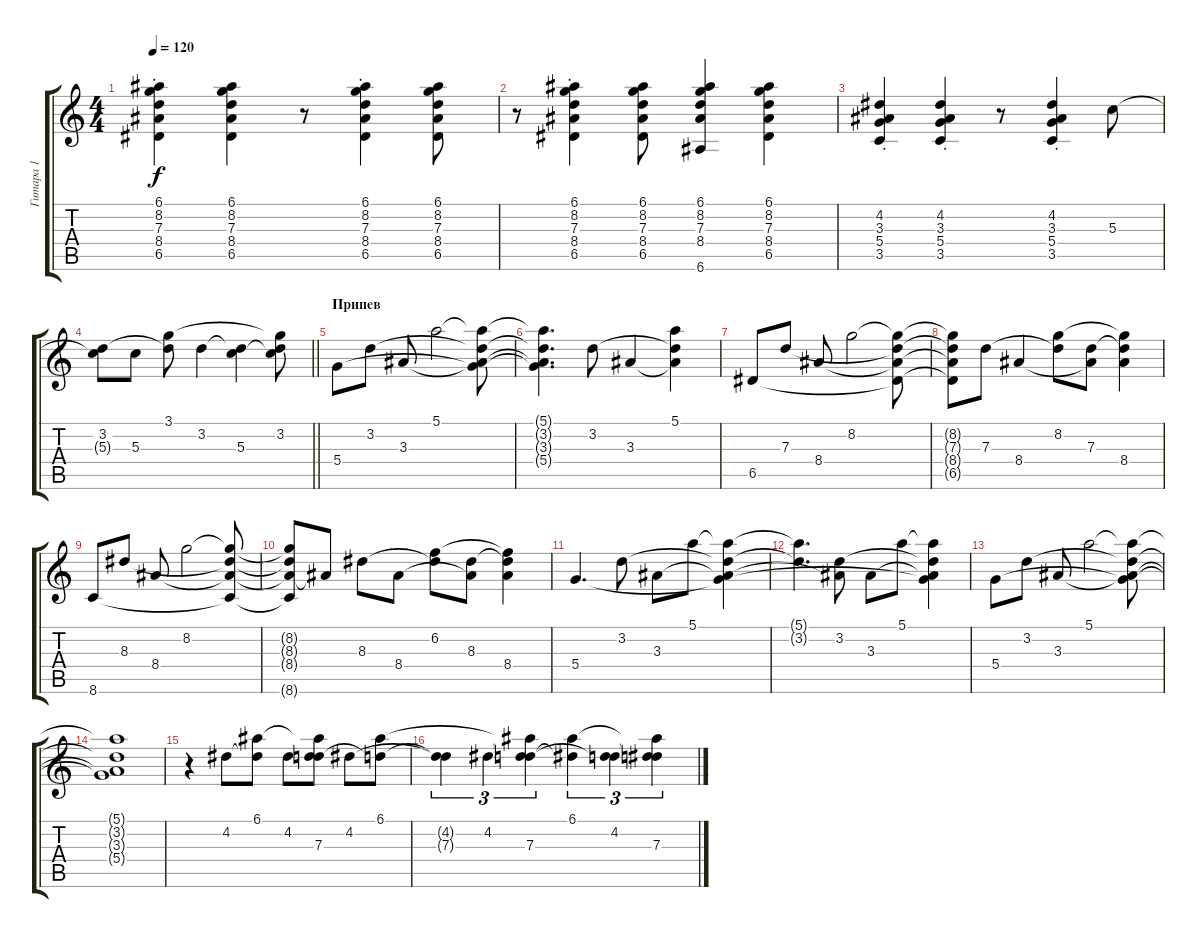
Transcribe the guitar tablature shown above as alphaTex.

\track ("Гитара 1" "Гитара 1") {instrument acousticguitarnylon}
\staff {score tabs}
\tuning (E4 B3 G3 D3 A2 E2) {hide}
\ts (4 4)
\tempo 120
\clef g2
\ks c
(6.1 8.2{st} 7.3{st} 8.4{st} 6.5).4{dy f} (6.1 8.2 7.3 8.4 6.5).4 r.8 (6.1 8.2{st} 7.3{st} 8.4{st} 6.5).4 (6.1 8.2 7.3 8.4 6.5).8 |
r.8 (6.1 8.2{st} 7.3{st} 8.4{st} 6.5).4 (6.1 8.2 7.3 8.4 6.5).8 (6.1 8.2 7.3 8.4 6.6).4 (6.1 8.2 7.3 8.4 6.5).4 |
(4.2{st} 3.3{st} 5.4{st} 3.5).4 (4.2{st} 3.3{st} 5.4{st} 3.5).4 r.8 (4.2 3.3{st} 5.4{st} 3.5).4 5.3.8 |
\barLineRight lightlight
(3.2 5.3{t}).8 5.3.8 (3.1 3.2{t}).8 3.2.4 (3.2{t} 5.3).4 (3.1{t} 3.2 5.3{t}).8 |
\section ("" "Припев")
5.4.8 3.2.8 3.3.8 5.1.2 (5.1{t} 3.2{t} 3.3{t} 5.4{t}).8 |
(5.1{t} 3.2{t} 3.3{t} 5.4{t}).4{d} 3.2.8 3.3.4 (5.1 3.2{t} 3.3{t}).4 |
6.5.8 7.3.8 8.4.8 8.2.2 (8.2{t} 7.3{t} 8.4{t} 6.5{t}).8 |
(8.2{t} 7.3{t} 8.4{t} 6.5{t}).8 7.3.8 8.4.4 (8.2 7.3{t}).8 (7.3 8.4{t}).8 (8.2{t} 7.3{t} 8.4).4 |
8.6.8 8.3.8 8.4.8 8.2.2 (8.2{t} 8.3{t} 8.4{t} 8.6{t}).8 |
(8.2{t} 8.3{t} 8.4{t} 8.6{t}).8 8.4{t}.8 8.3.8 8.4.8 (6.2 8.3{t}).8 (8.3 8.4{t}).8 (6.2{t} 8.3{t} 8.4).4 |
5.4.4{d} 3.2.8 3.3.8 5.1.8 (5.1{t} 3.2{t} 3.3{t} 5.4{t}).4 |
(5.1{t} 3.2{t}).4{d} (3.2 3.3{t}).8 3.3.8 5.1.8 (5.1{t} 3.2{t} 3.3{t} 5.4{t}).4 |
5.4.8 3.2.8 3.3.8 5.1.2 (5.1{t} 3.2{t} 3.3{t} 5.4{t}).8 |
(5.1{t} 3.2{t} 3.3{t} 5.4{t}).1 |
r.4 4.2.8 (6.1 4.2{t}).8 4.2.8 (6.1{t} 4.2{t} 7.3).8 4.2.8 (6.1 7.3{t}).8 |
(4.2{t} 7.3{t}).4{tu (3 2)} 4.2.4{tu (3 2)} (6.1{t} 4.2{t} 7.3).4{tu (3 2)} (6.1 4.2{t}).4{tu (3 2)} (4.2 7.3{t}).4{tu (3 2)} (6.1{t} 4.2{t} 7.3).4{tu (3 2)}
